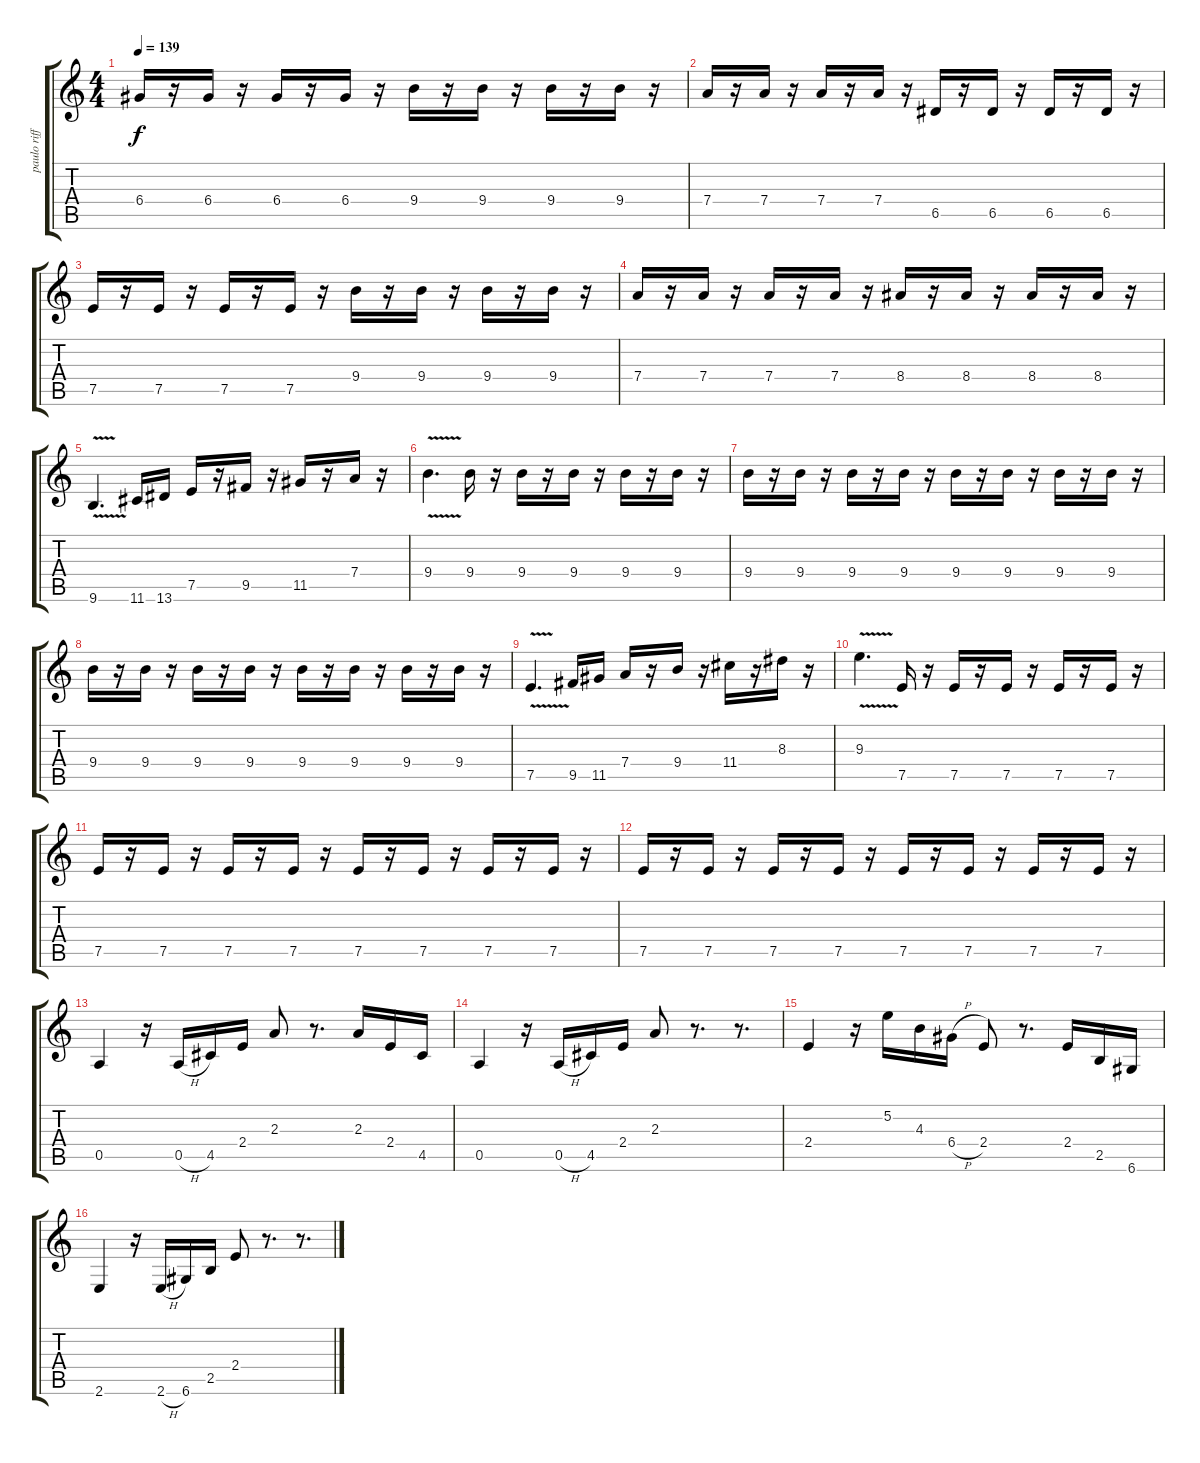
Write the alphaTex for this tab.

\track ("paulo riff" "paulo riff") {instrument distortionguitar}
\staff {score tabs}
\tuning (E4 B3 G3 D3 A2 D2) {hide}
\ts (4 4)
\tempo 139
\clef g2
\ks c
6.4.16{dy f} r.16 6.4.16 r.16 6.4.16 r.16 6.4.16 r.16 9.4.16 r.16 9.4.16 r.16 9.4.16 r.16 9.4.16 r.16 |
7.4.16 r.16 7.4.16 r.16 7.4.16 r.16 7.4.16 r.16 6.5.16 r.16 6.5.16 r.16 6.5.16 r.16 6.5.16 r.16 |
7.5.16 r.16 7.5.16 r.16 7.5.16 r.16 7.5.16 r.16 9.4.16 r.16 9.4.16 r.16 9.4.16 r.16 9.4.16 r.16 |
7.4.16 r.16 7.4.16 r.16 7.4.16 r.16 7.4.16 r.16 8.4.16 r.16 8.4.16 r.16 8.4.16 r.16 8.4.16 r.16 |
9.6{v}.4{d} 11.6.16 13.6.16 7.5.16 r.16 9.5.16 r.16 11.5.16 r.16 7.4.16 r.16 |
9.4{v}.4{d} 9.4.16 r.16 9.4.16 r.16 9.4.16 r.16 9.4.16 r.16 9.4.16 r.16 |
9.4.16 r.16 9.4.16 r.16 9.4.16 r.16 9.4.16 r.16 9.4.16 r.16 9.4.16 r.16 9.4.16 r.16 9.4.16 r.16 |
9.4.16 r.16 9.4.16 r.16 9.4.16 r.16 9.4.16 r.16 9.4.16 r.16 9.4.16 r.16 9.4.16 r.16 9.4.16 r.16 |
7.5{v}.4{d} 9.5.16 11.5.16 7.4.16 r.16 9.4.16 r.16 11.4.16 r.16 8.3.16 r.16 |
9.3{v}.4{d} 7.5.16 r.16 7.5.16 r.16 7.5.16 r.16 7.5.16 r.16 7.5.16 r.16 |
7.5.16 r.16 7.5.16 r.16 7.5.16 r.16 7.5.16 r.16 7.5.16 r.16 7.5.16 r.16 7.5.16 r.16 7.5.16 r.16 |
7.5.16 r.16 7.5.16 r.16 7.5.16 r.16 7.5.16 r.16 7.5.16 r.16 7.5.16 r.16 7.5.16 r.16 7.5.16 r.16 |
0.5.4 r.16 0.5{h}.16 4.5.16 2.4.16 2.3.8 r.8{d} 2.3.16 2.4.16 4.5.16 |
0.5.4 r.16 0.5{h}.16 4.5.16 2.4.16 2.3.8 r.8{d} r.8{d} |
2.4.4 r.16 5.2.16 4.3.16 6.4{h}.16 2.4.8 r.8{d} 2.4.16 2.5.16 6.6.16 |
2.6.4 r.16 2.6{h}.16 6.6.16 2.5.16 2.4.8 r.8{d} r.8{d}
